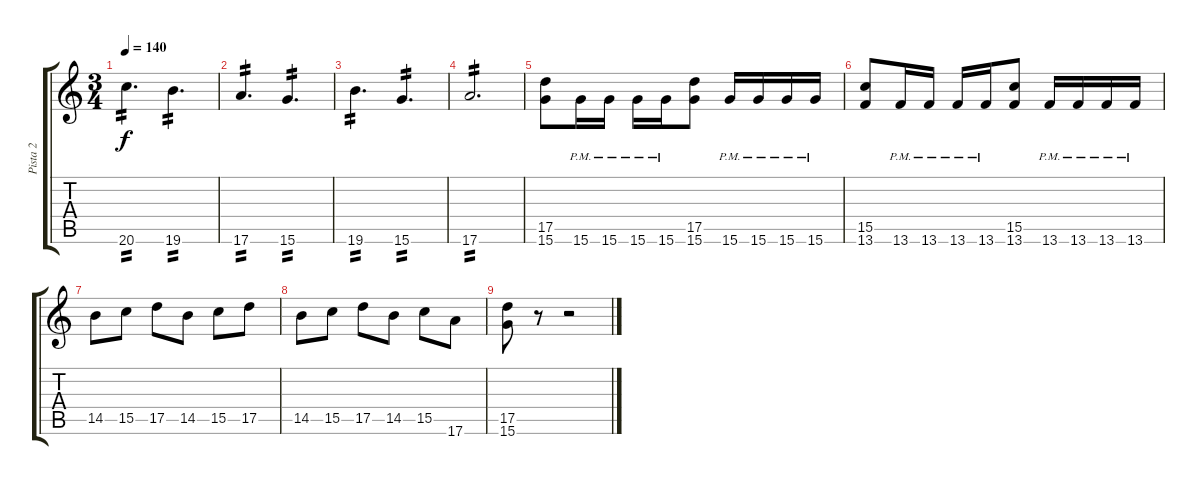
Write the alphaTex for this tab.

\track ("Pista 2" "Pista 2") {instrument distortionguitar}
\staff {score tabs}
\tuning (E4 B3 G3 D3 A2 E2) {hide}
\ts (3 4)
\tempo 140
\clef g2
\ks c
20.6.4{d tp 2 dy f} 19.6.4{d tp 2} |
17.6.4{d tp 2} 15.6.4{d tp 2} |
19.6.4{d tp 2} 15.6.4{d tp 2} |
17.6.2{d tp 2} |
(17.5 15.6).8 15.6{pm}.16 15.6{pm}.16 15.6{pm}.16 15.6{pm}.16 (17.5 15.6).8 15.6{pm}.16 15.6{pm}.16 15.6{pm}.16 15.6{pm}.16 |
(15.5 13.6).8 13.6{pm}.16 13.6{pm}.16 13.6{pm}.16 13.6{pm}.16 (15.5 13.6).8 13.6{pm}.16 13.6{pm}.16 13.6{pm}.16 13.6{pm}.16 |
14.5.8 15.5.8 17.5.8 14.5.8 15.5.8 17.5.8 |
14.5.8 15.5.8 17.5.8 14.5.8 15.5.8 17.6.8 |
(17.5 15.6).8 r.8 r.2
